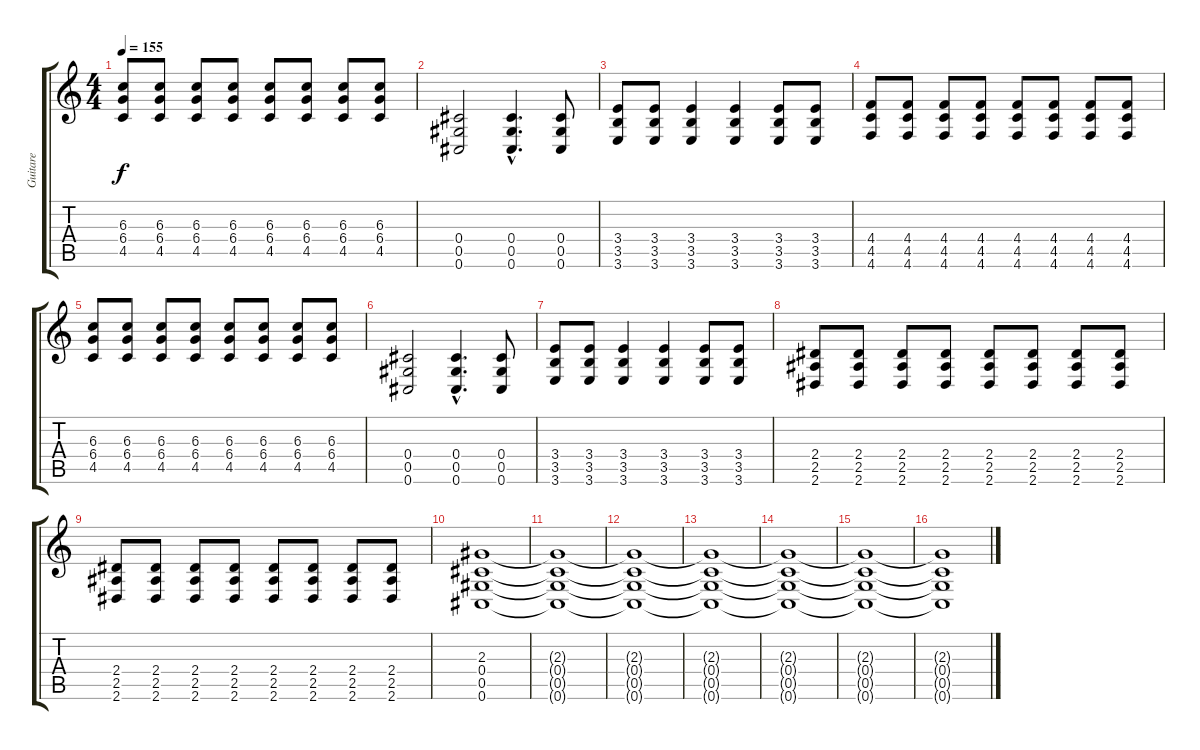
\track ("Guitare" "Guitare") {instrument distortionguitar}
\staff {score tabs}
\tuning (Eb4 Bb3 Gb3 Db3 Ab2 Db2) {hide}
\ts (4 4)
\tempo 155
\clef g2
\ks c
(6.3 6.4 4.5).8{dy f} (6.3 6.4 4.5).8 (6.3 6.4 4.5).8 (6.3 6.4 4.5).8 (6.3 6.4 4.5).8 (6.3 6.4 4.5).8 (6.3 6.4 4.5).8 (6.3 6.4 4.5).8 |
(0.4 0.5 0.6).2 (0.4{hac} 0.5{hac} 0.6{hac}).4{d} (0.4 0.5 0.6).8 |
(3.4 3.5 3.6).8 (3.4 3.5 3.6).8 (3.4 3.5 3.6).4 (3.4 3.5 3.6).4 (3.4 3.5 3.6).8 (3.4 3.5 3.6).8 |
(4.4 4.5 4.6).8 (4.4 4.5 4.6).8 (4.4 4.5 4.6).8 (4.4 4.5 4.6).8 (4.4 4.5 4.6).8 (4.4 4.5 4.6).8 (4.4 4.5 4.6).8 (4.4 4.5 4.6).8 |
(6.3 6.4 4.5).8 (6.3 6.4 4.5).8 (6.3 6.4 4.5).8 (6.3 6.4 4.5).8 (6.3 6.4 4.5).8 (6.3 6.4 4.5).8 (6.3 6.4 4.5).8 (6.3 6.4 4.5).8 |
(0.4 0.5 0.6).2 (0.4{hac} 0.5{hac} 0.6{hac}).4{d} (0.4 0.5 0.6).8 |
(3.4 3.5 3.6).8 (3.4 3.5 3.6).8 (3.4 3.5 3.6).4 (3.4 3.5 3.6).4 (3.4 3.5 3.6).8 (3.4 3.5 3.6).8 |
(2.4 2.5 2.6).8 (2.4 2.5 2.6).8 (2.4 2.5 2.6).8 (2.4 2.5 2.6).8 (2.4 2.5 2.6).8 (2.4 2.5 2.6).8 (2.4 2.5 2.6).8 (2.4 2.5 2.6).8 |
(2.4 2.5 2.6).8 (2.4 2.5 2.6).8 (2.4 2.5 2.6).8 (2.4 2.5 2.6).8 (2.4 2.5 2.6).8 (2.4 2.5 2.6).8 (2.4 2.5 2.6).8 (2.4 2.5 2.6).8 |
(2.3 0.4 0.5 0.6).1 |
(2.3{t} 0.4{t} 0.5{t} 0.6{t}).1 |
(2.3{t} 0.4{t} 0.5{t} 0.6{t}).1 |
(2.3{t} 0.4{t} 0.5{t} 0.6{t}).1 |
(2.3{t} 0.4{t} 0.5{t} 0.6{t}).1 |
(2.3{t} 0.4{t} 0.5{t} 0.6{t}).1 |
(2.3{t} 0.4{t} 0.5{t} 0.6{t}).1
